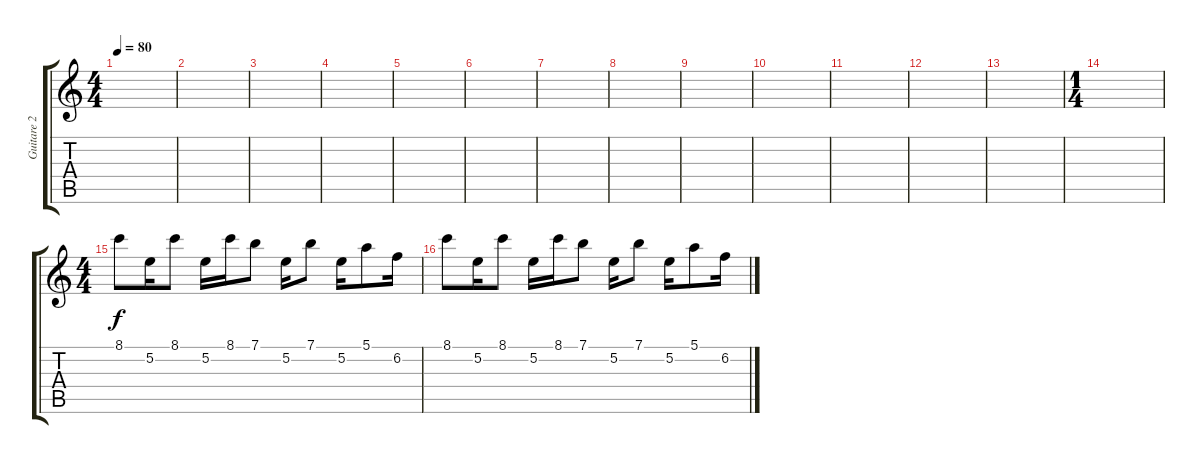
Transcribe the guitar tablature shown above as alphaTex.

\track ("Guitare 2" "Guitare 2") {instrument distortionguitar}
\staff {score tabs}
\tuning (E4 B3 G3 D3 A2 E2) {hide}
\ts (4 4)
\tempo 80
\clef g2
\ks c
|
|
|
|
|
|
|
|
|
|
|
|
|
\ts (1 4)
|
\ts (4 4)
8.1.8 5.2.16 8.1.8 5.2.16 8.1.16 7.1.8 5.2.16 7.1.8 5.2.16 5.1.8 6.2.16 |
8.1.8 5.2.16 8.1.8 5.2.16 8.1.16 7.1.8 5.2.16 7.1.8 5.2.16 5.1.8 6.2.16
